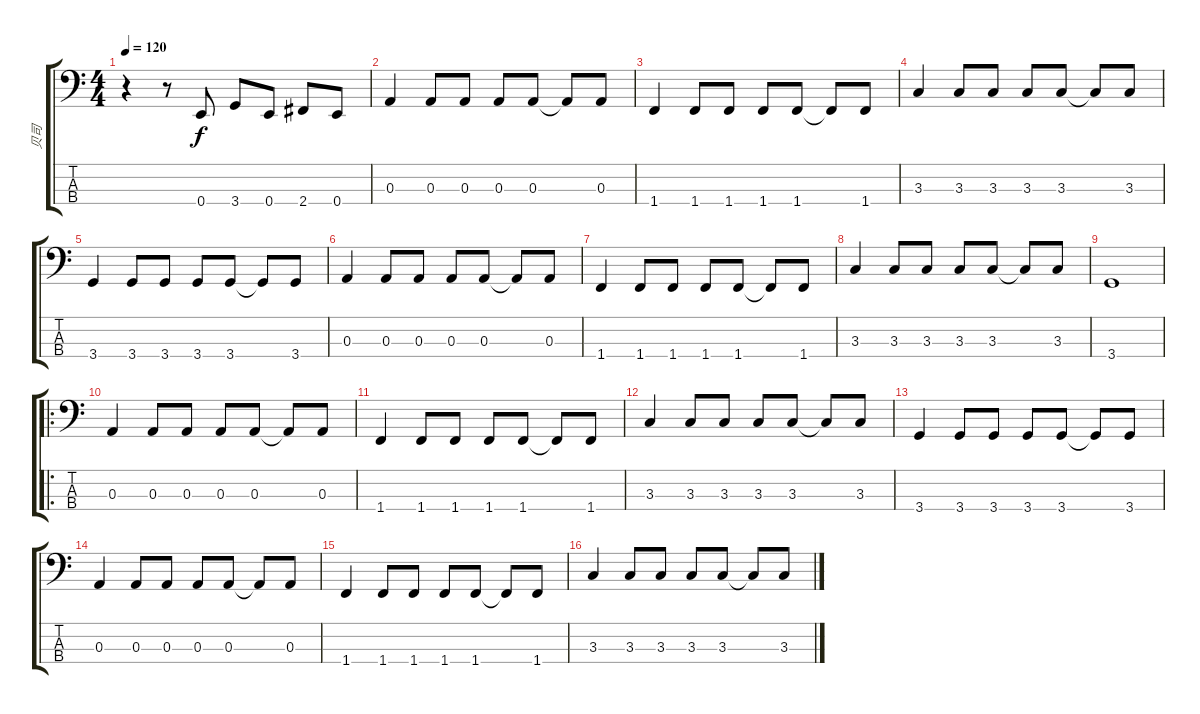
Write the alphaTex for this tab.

\track ("贝司" "贝司") {instrument electricbassfinger}
\staff {score tabs}
\tuning (G2 D2 A1 E1) {hide}
\ts (4 4)
\tempo 120
\clef f4
\ks c
r.4{dy f instrument electricbassfinger} r.8 0.4.8 3.4.8 0.4.8 2.4.8 0.4.8 |
0.3.4 0.3.8 0.3.8 0.3.8 0.3.8 0.3{t}.8 0.3.8 |
1.4.4 1.4.8 1.4.8 1.4.8 1.4.8 1.4{t}.8 1.4.8 |
3.3.4 3.3.8 3.3.8 3.3.8 3.3.8 3.3{t}.8 3.3.8 |
3.4.4 3.4.8 3.4.8 3.4.8 3.4.8 3.4{t}.8 3.4.8 |
0.3.4 0.3.8 0.3.8 0.3.8 0.3.8 0.3{t}.8 0.3.8 |
1.4.4 1.4.8 1.4.8 1.4.8 1.4.8 1.4{t}.8 1.4.8 |
3.3.4 3.3.8 3.3.8 3.3.8 3.3.8 3.3{t}.8 3.3.8 |
3.4.1 |
\ro
0.3.4 0.3.8 0.3.8 0.3.8 0.3.8 0.3{t}.8 0.3.8 |
1.4.4 1.4.8 1.4.8 1.4.8 1.4.8 1.4{t}.8 1.4.8 |
3.3.4 3.3.8 3.3.8 3.3.8 3.3.8 3.3{t}.8 3.3.8 |
3.4.4 3.4.8 3.4.8 3.4.8 3.4.8 3.4{t}.8 3.4.8 |
0.3.4 0.3.8 0.3.8 0.3.8 0.3.8 0.3{t}.8 0.3.8 |
1.4.4 1.4.8 1.4.8 1.4.8 1.4.8 1.4{t}.8 1.4.8 |
3.3.4 3.3.8 3.3.8 3.3.8 3.3.8 3.3{t}.8 3.3.8
